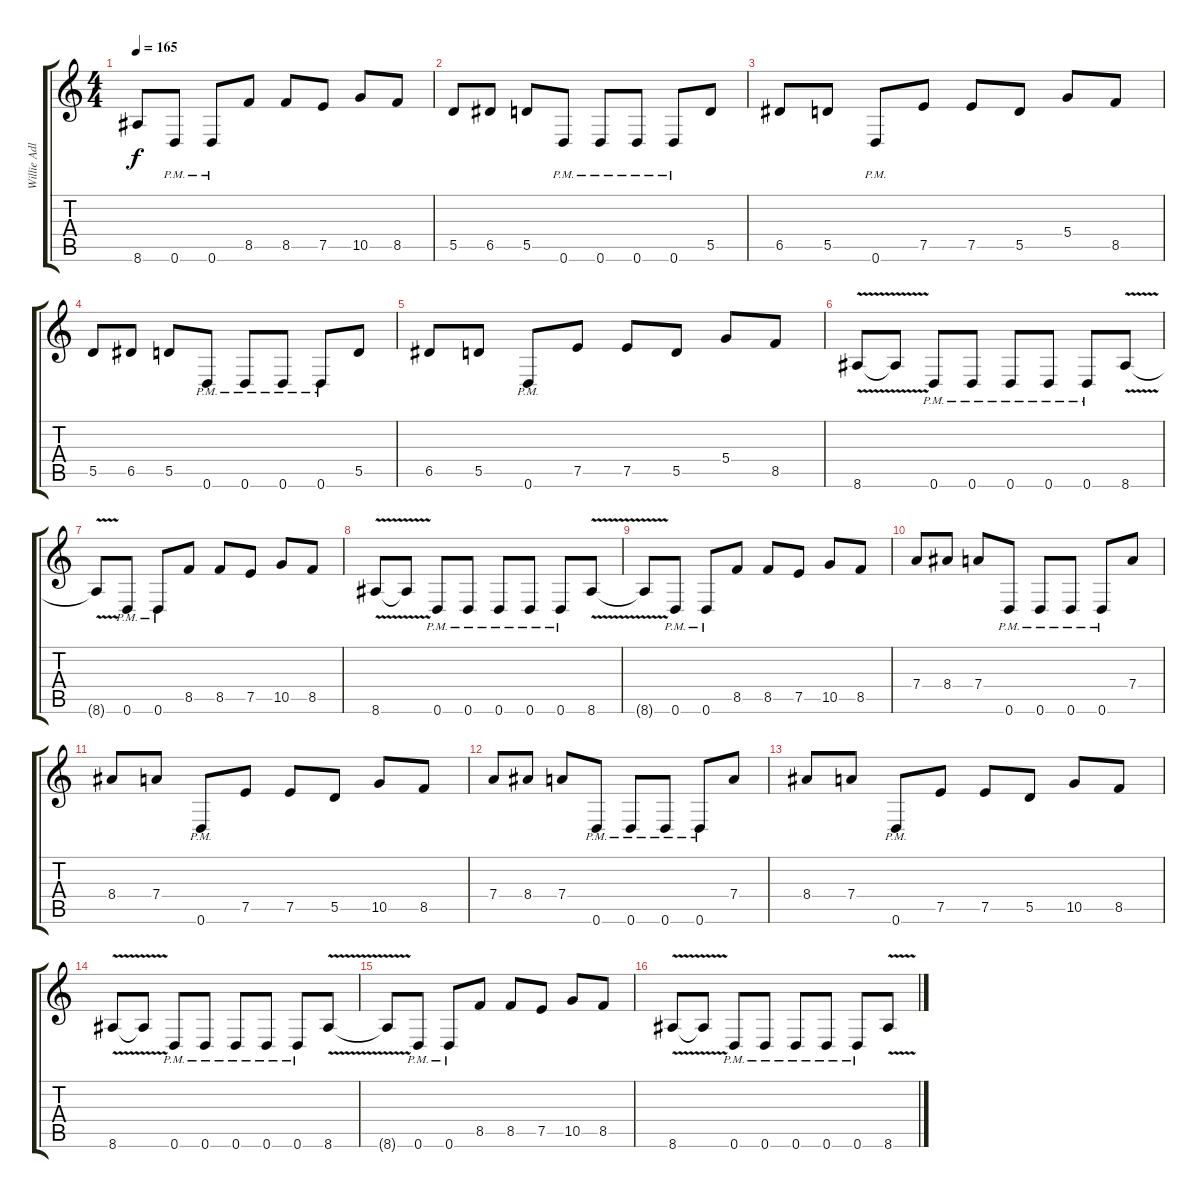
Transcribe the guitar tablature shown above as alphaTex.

\track ("Willie Adler" "Willie Adl") {instrument distortionguitar}
\staff {score tabs}
\tuning (E4 B3 G3 D3 A2 D2) {hide}
\ts (4 4)
\tempo 165
\clef g2
\ks c
8.6{t}.8{dy f} 0.6{pm}.8 0.6{pm}.8 8.5.8 8.5.8 7.5.8 10.5.8 8.5.8 |
5.5.8 6.5.8 5.5.8 0.6{pm}.8 0.6{pm}.8 0.6{pm}.8 0.6{pm}.8 5.5.8 |
6.5.8 5.5.8 0.6{pm}.8 7.5.8 7.5.8 5.5.8 5.4.8 8.5.8 |
5.5.8 6.5.8 5.5.8 0.6{pm}.8 0.6{pm}.8 0.6{pm}.8 0.6{pm}.8 5.5.8 |
6.5.8 5.5.8 0.6{pm}.8 7.5.8 7.5.8 5.5.8 5.4.8 8.5.8 |
8.6{v}.8 8.6{t}.8 0.6{pm}.8 0.6{pm}.8 0.6{pm}.8 0.6{pm}.8 0.6{pm}.8 8.6{v}.8 |
8.6{t}.8 0.6{pm}.8 0.6{pm}.8 8.5.8 8.5.8 7.5.8 10.5.8 8.5.8 |
8.6{v}.8 8.6{t}.8 0.6{pm}.8 0.6{pm}.8 0.6{pm}.8 0.6{pm}.8 0.6{pm}.8 8.6{v}.8 |
8.6{t}.8 0.6{pm}.8 0.6{pm}.8 8.5.8 8.5.8 7.5.8 10.5.8 8.5.8 |
7.4.8 8.4.8 7.4.8 0.6{pm}.8 0.6{pm}.8 0.6{pm}.8 0.6{pm}.8 7.4.8 |
8.4.8 7.4.8 0.6{pm}.8 7.5.8 7.5.8 5.5.8 10.5.8 8.5.8 |
7.4.8 8.4.8 7.4.8 0.6{pm}.8 0.6{pm}.8 0.6{pm}.8 0.6{pm}.8 7.4.8 |
8.4.8 7.4.8 0.6{pm}.8 7.5.8 7.5.8 5.5.8 10.5.8 8.5.8 |
8.6{v}.8 8.6{t}.8 0.6{pm}.8 0.6{pm}.8 0.6{pm}.8 0.6{pm}.8 0.6{pm}.8 8.6{v}.8 |
8.6{t}.8 0.6{pm}.8 0.6{pm}.8 8.5.8 8.5.8 7.5.8 10.5.8 8.5.8 |
8.6{v}.8 8.6{t}.8 0.6{pm}.8 0.6{pm}.8 0.6{pm}.8 0.6{pm}.8 0.6{pm}.8 8.6{v}.8
